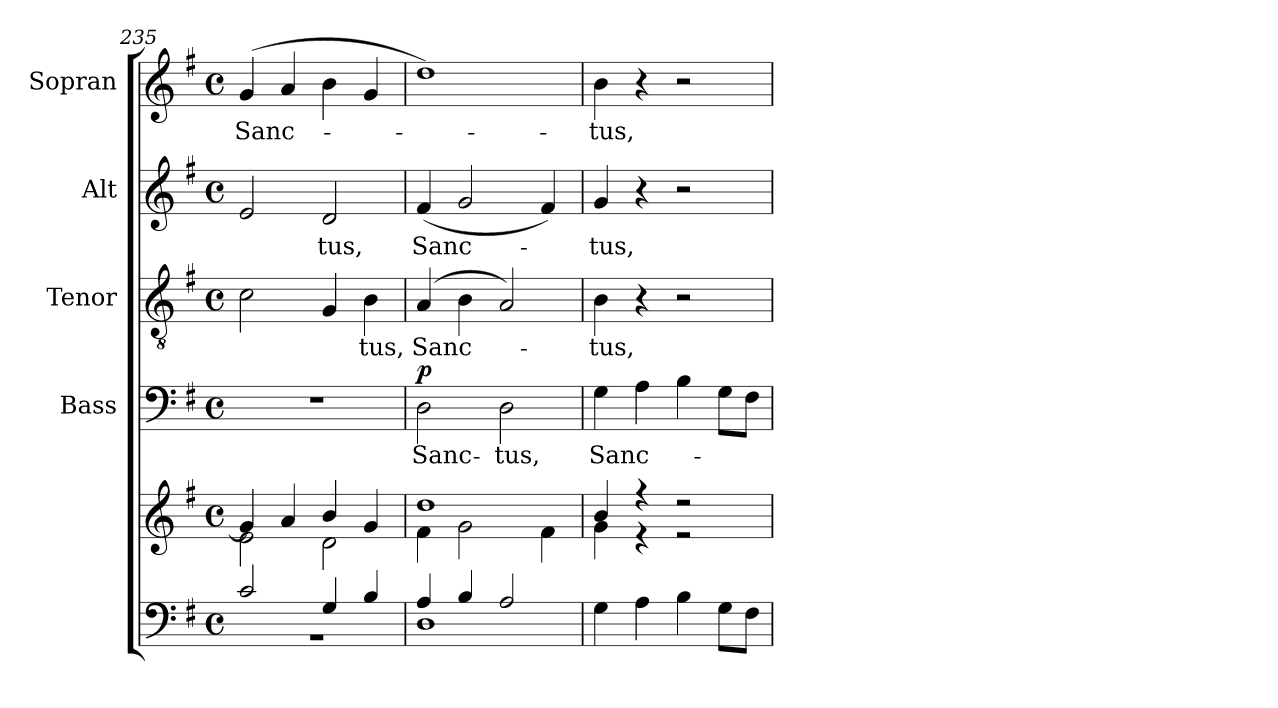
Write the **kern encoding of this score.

**kern	**kern	**kern	**text	**dynam	**kern	**text	**kern	**text	**kern	**text
*part5	*part5	*part4	*part4	*part4	*part3	*part3	*part2	*part2	*part1	*part1
*staff6	*staff5	*staff4	*staff4	*staff4	*staff3	*staff3	*staff2	*staff2	*staff1	*staff1
*	*	*I"Bass	*	*	*I"Tenor	*	*I"Alt	*	*I"Sopran	*
*	*	*I'B.	*	*	*I'T.	*	*I'A.	*	*I'S.	*
*clefF4	*clefG2	*clefF4	*	*	*clefGv2	*	*clefG2	*	*clefG2	*
*k[f#]	*k[f#]	*k[f#]	*	*	*k[f#]	*	*k[f#]	*	*k[f#]	*
*G:	*G:	*G:	*	*	*G:	*	*G:	*	*G:	*
*M4/4	*M4/4	*M4/4	*	*	*M4/4	*	*M4/4	*	*M4/4	*
*met(c)	*met(c)	*met(c)	*	*	*met(c)	*	*met(c)	*	*met(c)	*
=235	=235	=235	=235	=235	=235	=235	=235	=235	=235	=235
*^	*^	*	*	*	*	*	*	*	*	*
!	!	!	!	!	!	!	!	!	!	!	!	!LO:LY:b
2c/	1rBB	4g/]	2e\	1r	.	.	2c\	.	2e/	.	(4g/	Sanc-
.	.	4a/	.	.	.	.	.	.	.	.	4a/	.
!	!	!	!	!	!	!	!	!	!	!LO:LY:b	!	!
4G/	.	4b/	2d\	.	.	.	4G/	.	2d/	-tus,	4b\	.
!	!	!	!	!	!	!	!	!LO:LY:b	!	!	!	!
4B/	.	4g/	.	.	.	.	4B\	-tus,	.	.	4g/	.
=236	=236	=236	=236	=236	=236	=236	=236	=236	=236	=236	=236	=236
!	!	!	!	!	!LO:LY:b	!LO:DY:a	!	!LO:LY:b	!	!LO:LY:b	!	!
4A/	1D	1dd	4f#\	2D\	Sanc-	p	(4A/	Sanc-	(<4f#/	Sanc-	1dd)	.
4B/	.	.	2g\	.	.	.	4B\	.	2g/	.	.	.
!	!	!	!	!	!LO:LY:b	!	!	!	!	!	!	!
2A/	.	.	.	2D\	-tus,	.	2A/)	.	.	.	.	.
.	.	.	4f#\	.	.	.	.	.	4f#/)	.	.	.
*v	*v	*	*	*	*	*	*	*	*	*	*	*
=237	=237	=237	=237	=237	=237	=237	=237	=237	=237	=237	=237
!	!	!	!	!LO:LY:b	!	!	!LO:LY:b	!	!LO:LY:b	!	!LO:LY:b
4G\	4b/	4g\	4G\	Sanc-	.	4B\	-tus,	4g/	-tus,	4b\	-tus,
4A\	4r	4r	4A\	.	.	4r	.	4r	.	4r	.
4B\	2r	2r	4B\	.	.	2r	.	2r	.	2r	.
8G\L	.	.	8G\L	.	.	.	.	.	.	.	.
8F#\J	.	.	8F#\J	.	.	.	.	.	.	.	.
*	*v	*v	*	*	*	*	*	*	*	*	*
=	=	=	=	=	=	=	=	=	=	=
*-	*-	*-	*-	*-	*-	*-	*-	*-	*-	*-
